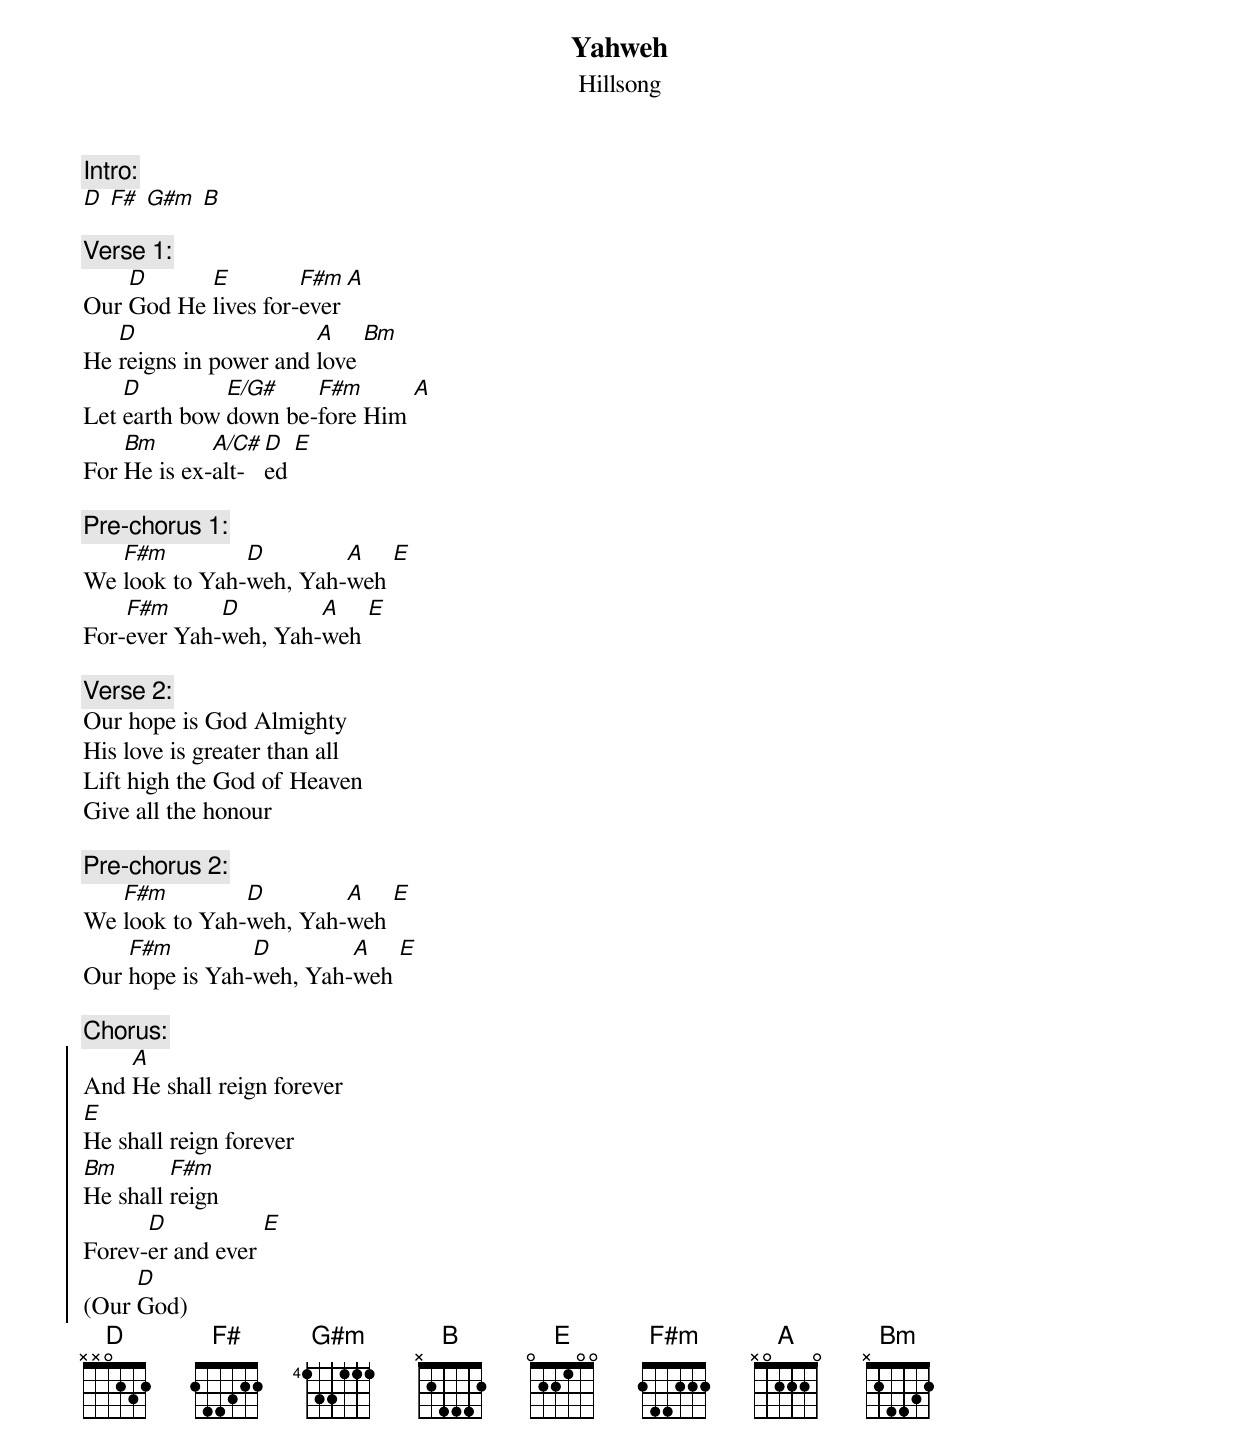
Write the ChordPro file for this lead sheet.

{t:Yahweh}
{st:Hillsong}
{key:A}

{c:Intro:}
[D] [F#] [G#m] [B]

{c:Verse 1:}
Our [D]God He [E]lives for-[F#m]ever [A]
He [D]reigns in power and [A]love [Bm]
Let [D]earth bow [E/G#]down be-[F#m]fore Him [A]
For [Bm]He is ex-[A/C#]alt-[D]ed [E]

{c:Pre-chorus 1:}
We [F#m]look to Yah-[D]weh, Yah-[A]weh [E]
For-[F#m]ever Yah-[D]weh, Yah-[A]weh [E]

{c:Verse 2:}
Our hope is God Almighty
His love is greater than all
Lift high the God of Heaven
Give all the honour

{c:Pre-chorus 2:}
We [F#m]look to Yah-[D]weh, Yah-[A]weh [E]
Our [F#m]hope is Yah-[D]weh, Yah-[A]weh [E]

{c:Chorus:}
{soc}
And [A]He shall reign forever
[E]He shall reign forever
[Bm]He shall [F#m]reign
Forev-[D]er and ever [E]
(Our [D]God)
{eoc}
